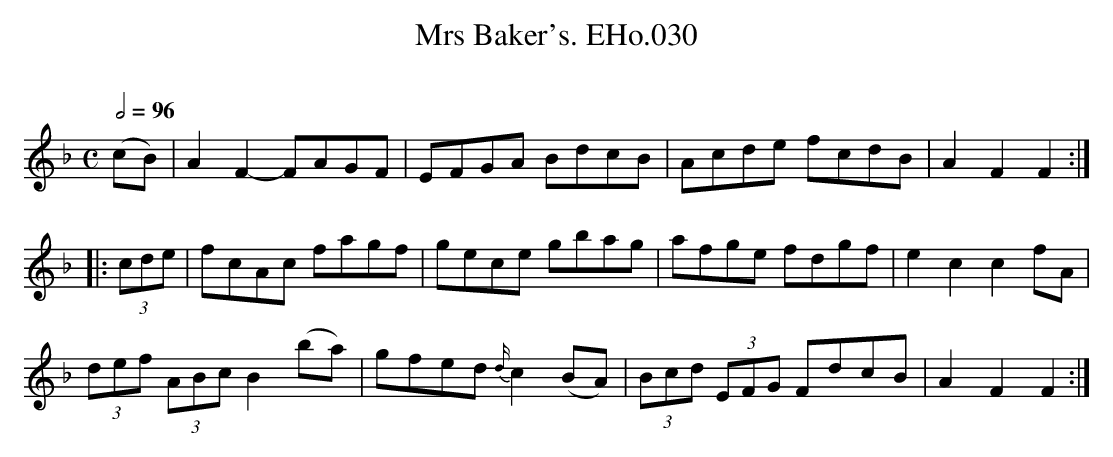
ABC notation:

X:1
T:Mrs Baker's. EHo.030
M:C
L:1/8
Q:1/2=96
O:
K:F
(cB) | A2F2-FAGF | EFGA BdcB | Acde fcdB | A2F2F2 :|
|: (3cde |fcAc fagf | gece gbag | afge fdgf | e2c2c2fA |
(3def (3ABcB2(ba) | gfed {d/}c2(BA) | (3Bcd (3EFG FdcB | A2F2F2 :|
